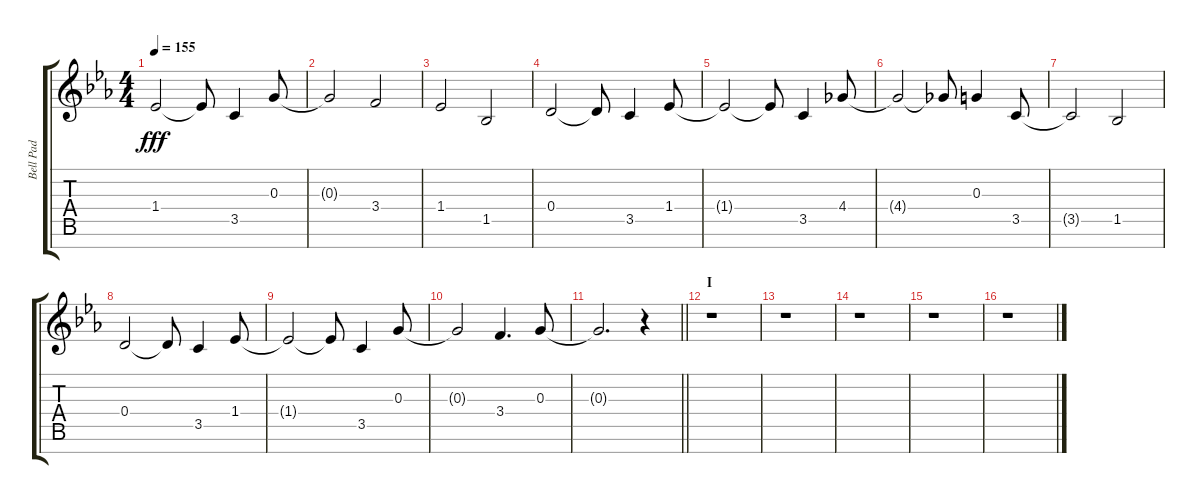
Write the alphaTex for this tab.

\track ("Bell Pad" "Bell Pad") {instrument tubularbells}
\staff {score tabs}
\tuning (E5 B4 G4 D4 A3 E3 B2) {hide}
\ts (4 4)
\tempo 155
\clef g2
\ks eb
1.4{t}.2{dy fff} 1.4{t}.8 3.5.4 0.3.8 |
0.3{t}.2 3.4.2 |
1.4.2 1.5.2 |
0.4.2 0.4{t}.8 3.5.4 1.4.8 |
1.4{t}.2 1.4{t}.8 3.5.4 4.4.8 |
4.4{t}.2 4.4{t}.8 0.3.4 3.5.8 |
3.5{t}.2 1.5.2 |
0.4.2 0.4{t}.8 3.5.4 1.4.8 |
1.4{t}.2 1.4{t}.8 3.5.4 0.3.8 |
0.3{t}.2 3.4.4{d} 0.3.8 |
\barLineRight lightlight
0.3{t}.2{d} r.4 |
\section ("" "I")
r.1 |
r.1 |
r.1 |
r.1 |
r.1
